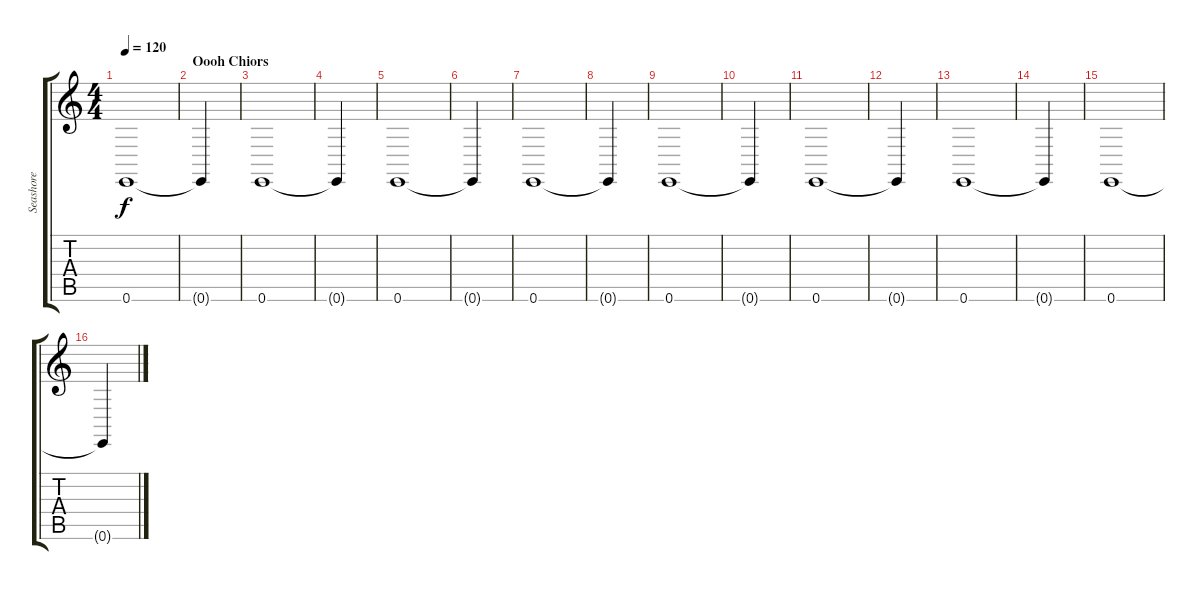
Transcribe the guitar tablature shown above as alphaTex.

\track ("Seashore" "Seashore") {instrument seashore}
\staff {score tabs}
\tuning (E4 B3 G3 D3 A2 E2) {hide}
\ts (4 4)
\tempo 120
\clef g2
\ks c
0.6.1{dy f} |
\section ("" "Oooh Chiors")
0.6{t}.4 |
0.6.1 |
0.6{t}.4 |
0.6.1 |
0.6{t}.4 |
0.6.1 |
0.6{t}.4 |
0.6.1 |
0.6{t}.4 |
0.6.1 |
0.6{t}.4 |
0.6.1 |
0.6{t}.4 |
0.6.1 |
0.6{t}.4
